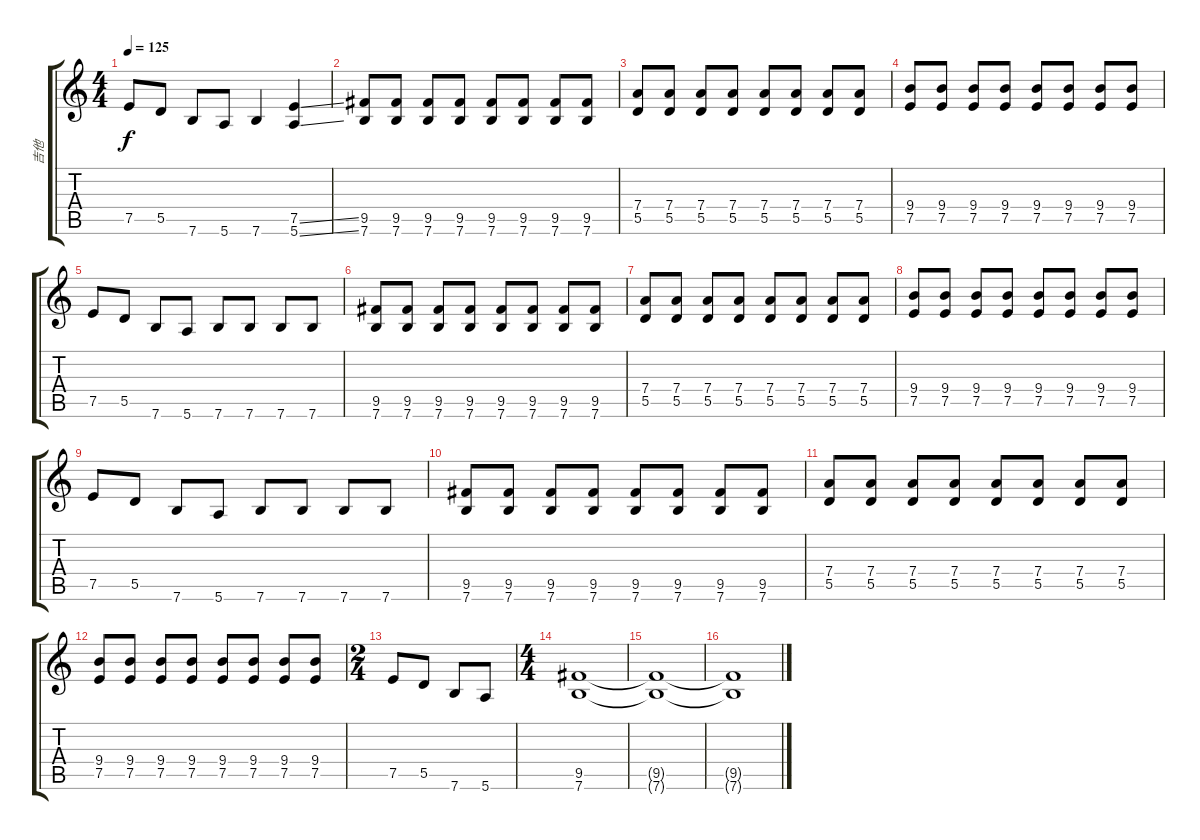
\track ("吉他" "吉他") {instrument distortionguitar}
\staff {score tabs}
\tuning (E4 B3 G3 D3 A2 E2) {hide}
\ts (4 4)
\tempo 125
\clef g2
\ks c
7.5.8{dy f} 5.5.8 7.6.8 5.6.8 7.6.4 (7.5{ss} 5.6{ss}).4 |
(9.5 7.6).8 (9.5 7.6).8 (9.5 7.6).8 (9.5 7.6).8 (9.5 7.6).8 (9.5 7.6).8 (9.5 7.6).8 (9.5 7.6).8 |
(7.4 5.5).8 (7.4 5.5).8 (7.4 5.5).8 (7.4 5.5).8 (7.4 5.5).8 (7.4 5.5).8 (7.4 5.5).8 (7.4 5.5).8 |
(9.4 7.5).8 (9.4 7.5).8 (9.4 7.5).8 (9.4 7.5).8 (9.4 7.5).8 (9.4 7.5).8 (9.4 7.5).8 (9.4 7.5).8 |
7.5.8 5.5.8 7.6.8 5.6.8 7.6.8 7.6.8 7.6.8 7.6.8 |
(9.5 7.6).8 (9.5 7.6).8 (9.5 7.6).8 (9.5 7.6).8 (9.5 7.6).8 (9.5 7.6).8 (9.5 7.6).8 (9.5 7.6).8 |
(7.4 5.5).8 (7.4 5.5).8 (7.4 5.5).8 (7.4 5.5).8 (7.4 5.5).8 (7.4 5.5).8 (7.4 5.5).8 (7.4 5.5).8 |
(9.4 7.5).8 (9.4 7.5).8 (9.4 7.5).8 (9.4 7.5).8 (9.4 7.5).8 (9.4 7.5).8 (9.4 7.5).8 (9.4 7.5).8 |
7.5.8 5.5.8 7.6.8 5.6.8 7.6.8 7.6.8 7.6.8 7.6.8 |
(9.5 7.6).8 (9.5 7.6).8 (9.5 7.6).8 (9.5 7.6).8 (9.5 7.6).8 (9.5 7.6).8 (9.5 7.6).8 (9.5 7.6).8 |
(7.4 5.5).8 (7.4 5.5).8 (7.4 5.5).8 (7.4 5.5).8 (7.4 5.5).8 (7.4 5.5).8 (7.4 5.5).8 (7.4 5.5).8 |
(9.4 7.5).8 (9.4 7.5).8 (9.4 7.5).8 (9.4 7.5).8 (9.4 7.5).8 (9.4 7.5).8 (9.4 7.5).8 (9.4 7.5).8 |
\ts (2 4)
7.5.8 5.5.8 7.6.8 5.6.8 |
\ts (4 4)
(9.5 7.6).1 |
(9.5{t} 7.6{t}).1 |
(9.5{t} 7.6{t}).1
